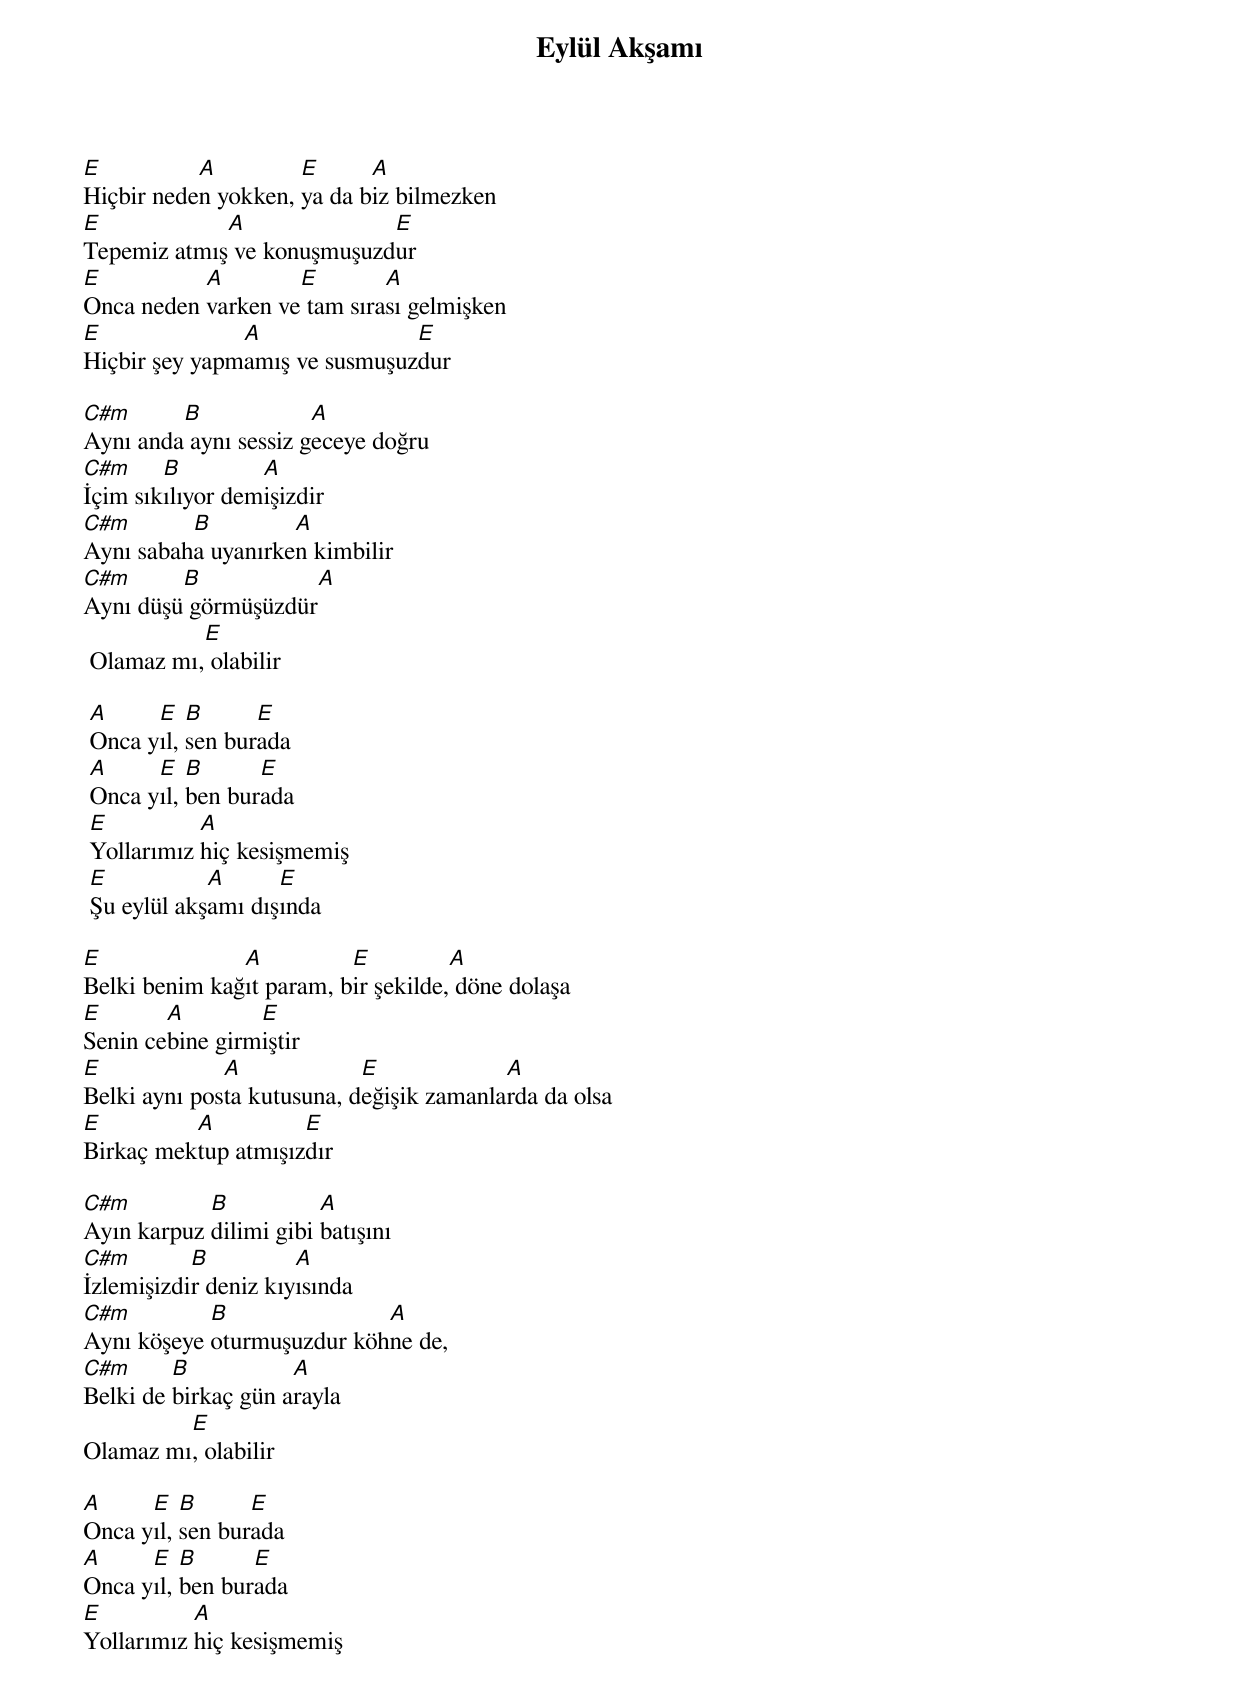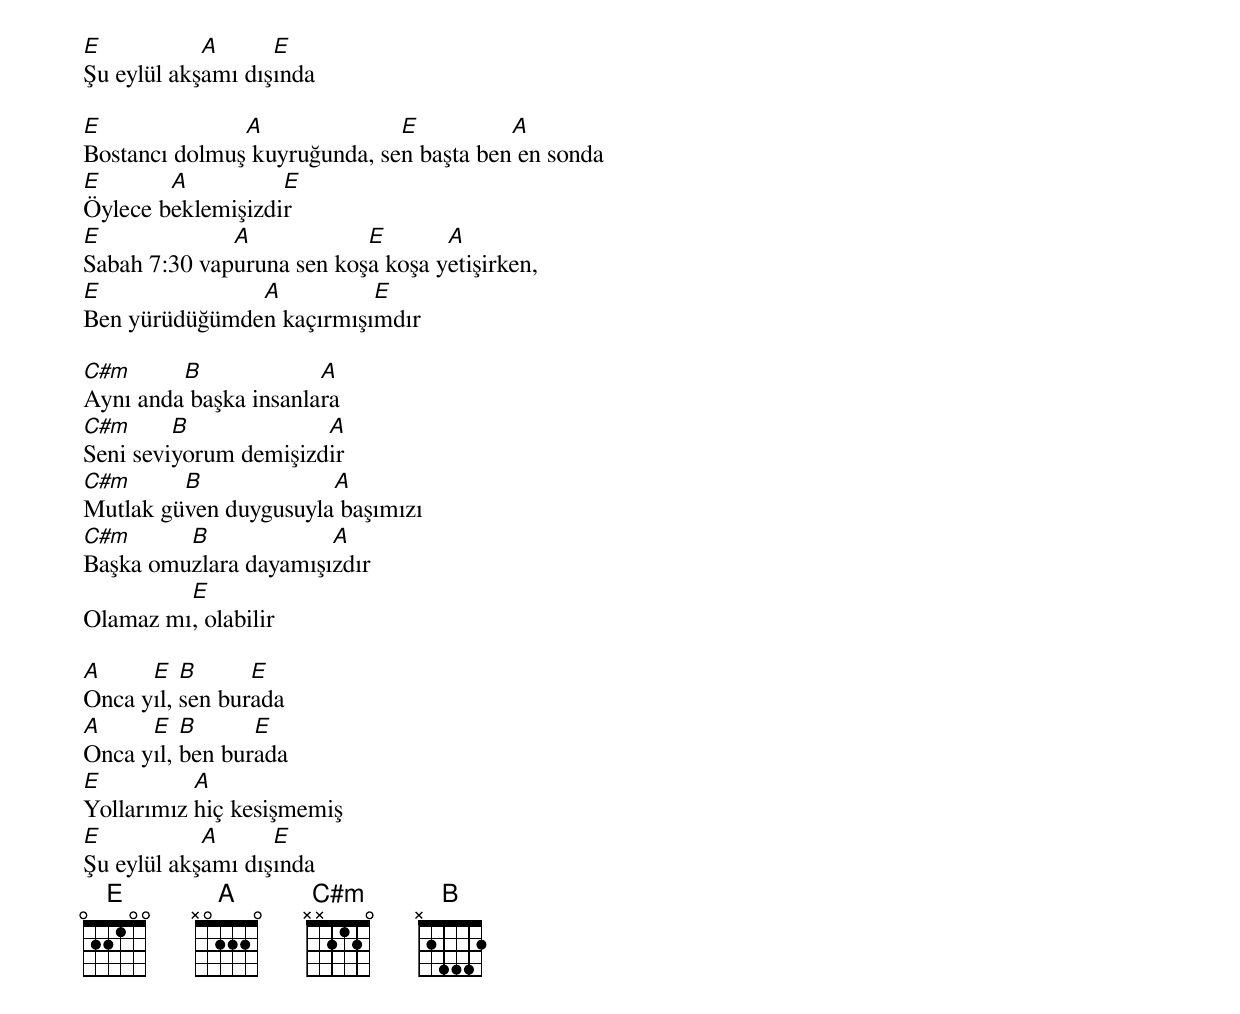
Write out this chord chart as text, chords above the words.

{title: Eylül Akşamı}
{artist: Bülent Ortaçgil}

E          A         E      A
Hiçbir neden yokken, ya da biz bilmezken
E            A              E
Tepemiz atmış ve konuşmuşuzdur
E          A        E        A
Onca neden varken ve tam sırası gelmişken
E              A               E
Hiçbir şey yapmamış ve susmuşuzdur

C#m      B             A
Aynı anda aynı sessiz geceye doğru
C#m     B         A
İçim sıkılıyor demişizdir
C#m       B         A
Aynı sabaha uyanırken kimbilir
C#m      B           A
Aynı düşü görmüşüzdür
           E
 Olamaz mı, olabilir

 A     E   B      E
 Onca yıl, sen burada
 A     E   B      E
 Onca yıl, ben burada
 E          A
 Yollarımız hiç kesişmemiş
 E           A      E
 Şu eylül akşamı dışında

E              A          E          A
Belki benim kağıt param, bir şekilde, döne dolaşa
E       A        E
Senin cebine girmiştir
E             A             E             A
Belki aynı posta kutusuna, değişik zamanlarda da olsa
E         A          E
Birkaç mektup atmışızdır

C#m         B           A
Ayın karpuz dilimi gibi batışını
C#m        B          A
İzlemişizdir deniz kıyısında
C#m         B               A
Aynı köşeye oturmuşuzdur köhne de,
C#m      B           A
Belki de birkaç gün arayla
         E
Olamaz mı, olabilir

A     E   B      E
Onca yıl, sen burada
A     E   B      E
Onca yıl, ben burada
E          A
Yollarımız hiç kesişmemiş
E           A      E
Şu eylül akşamı dışında

E              A              E          A
Bostancı dolmuş kuyruğunda, sen başta ben en sonda
E       A          E
Öylece beklemişizdir
E             A            E       A
Sabah 7:30 vapuruna sen koşa koşa yetişirken,
E              A          E
Ben yürüdüğümden kaçırmışımdır

C#m      B             A
Aynı anda başka insanlara
C#m      B             A
Seni seviyorum demişizdir
C#m      B             A
Mutlak güven duygusuyla başımızı
C#m      B             A
Başka omuzlara dayamışızdır
         E
Olamaz mı, olabilir

A     E   B      E
Onca yıl, sen burada
A     E   B      E
Onca yıl, ben burada
E          A
Yollarımız hiç kesişmemiş
E           A      E
Şu eylül akşamı dışında
